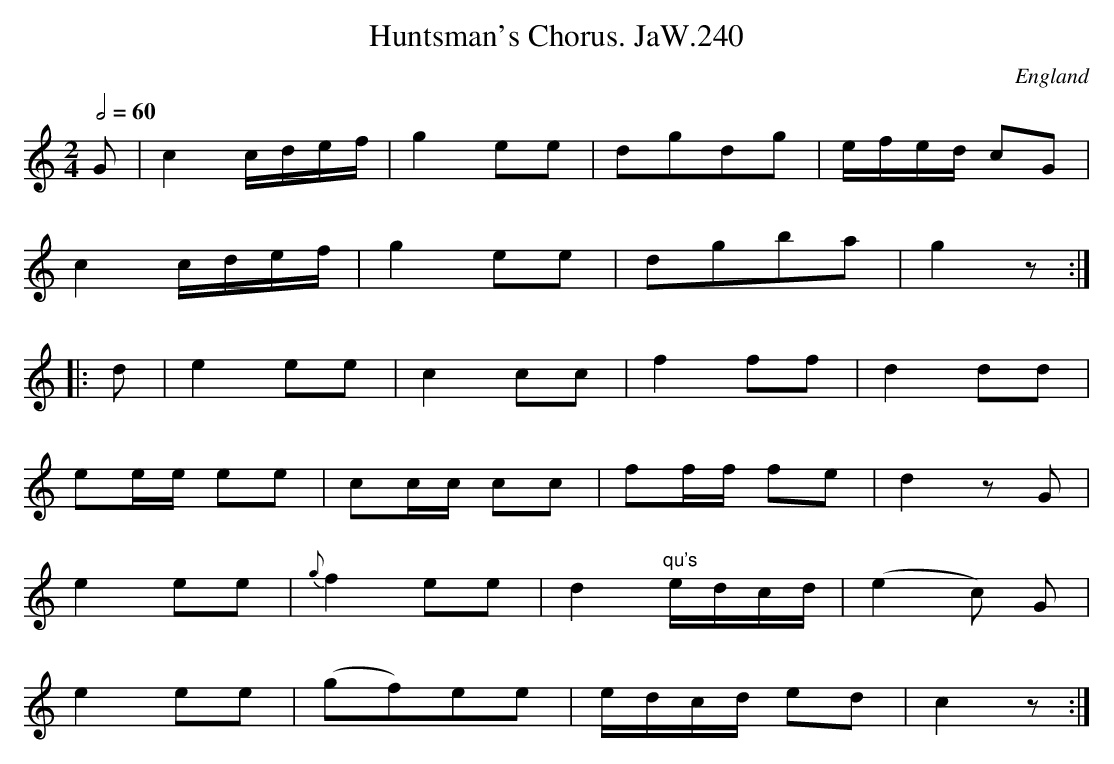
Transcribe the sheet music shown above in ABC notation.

X:1
T:Huntsman's Chorus. JaW.240
L:1/8
M:2/4
O:England
Q:1/2=60
K:C
G|c2 c/d/e/f/|g2ee|dgdg|e/f/e/d/ cG|!
c2 c/d/e/f/|g2ee|dgba|g2z:|!
|:d|e2ee|c2cc|f2ff|d2dd|!
ee/e/ ee|cc/c/ cc|ff/f/ fe|d2zG|!
e2ee|{g}f2ee|d2 "qu's"e/d/c/d/|(e2c) G|!
e2ee|(gf)ee|e/d/c/d/ ed|c2z:|
